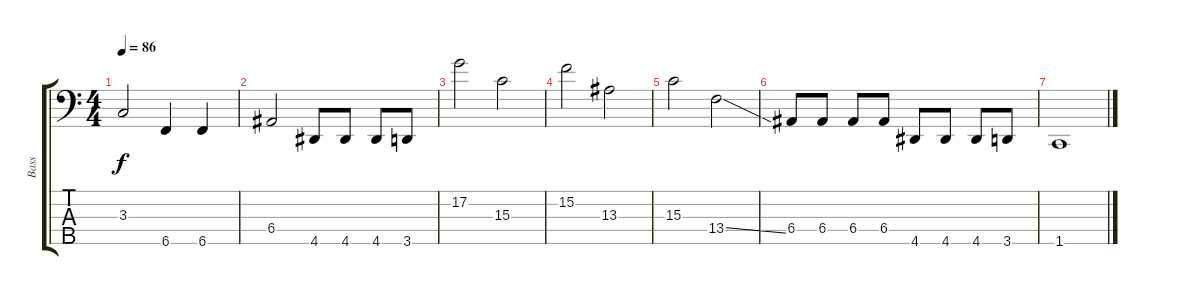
\track ("Bass" "Bass") {instrument electricbassfinger}
\staff {score tabs}
\tuning (G2 D2 A1 E1 B0) {hide}
\ts (4 4)
\tempo 86
\clef f4
\ks c
3.3.2{dy f} 6.5.4 6.5.4 |
6.4.2 4.5.8 4.5.8 4.5.8 3.5.8 |
17.2.2 15.3.2 |
15.2.2 13.3.2 |
15.3.2 13.4{ss}.2 |
6.4.8 6.4.8 6.4.8 6.4.8 4.5.8 4.5.8 4.5.8 3.5.8 |
1.5.1
